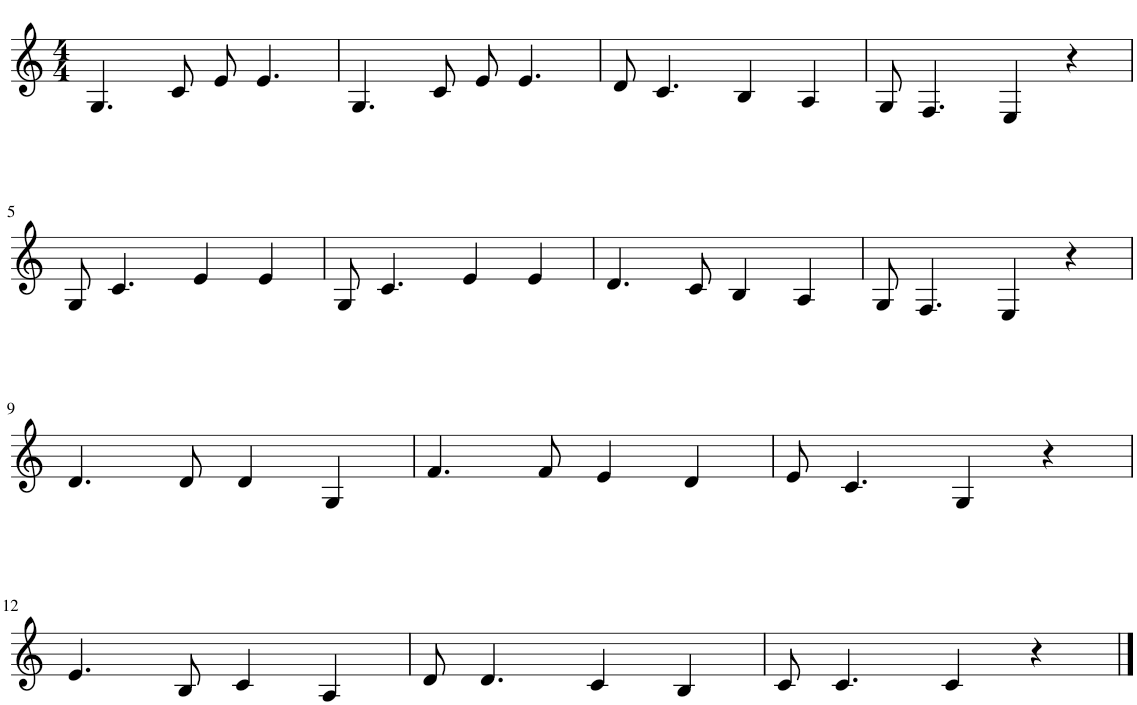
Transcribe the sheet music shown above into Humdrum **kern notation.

**kern
*part1
*staff1
*I"Choir
*I'Ch
*clefG2
*k[]
*M4/4
=1
4.G/
8c/
8e/
4.e/
=2
4.G/
8c/
8e/
4.e/
=3
8d/
4.c/
4B/
4A/
=4
8G/
4.F/
4E/
4r
!!LO:LB:g=z
=5
8G/
4.c/
4e/
4e/
=6
8G/
4.c/
4e/
4e/
=7
4.d/
8c/
4B/
4A/
=8
8G/
4.F/
4E/
4r
!!LO:LB:g=z
=9
4.d/
8d/
4d/
4G/
=10
4.f/
8f/
4e/
4d/
=11
8e/
4.c/
4G/
4r
!!LO:LB:g=z
=12
4.e/
8B/
4c/
4A/
=13
8d/
4.d/
4c/
4B/
=14
8c/
4.c/
4c/
4r
==
*-
